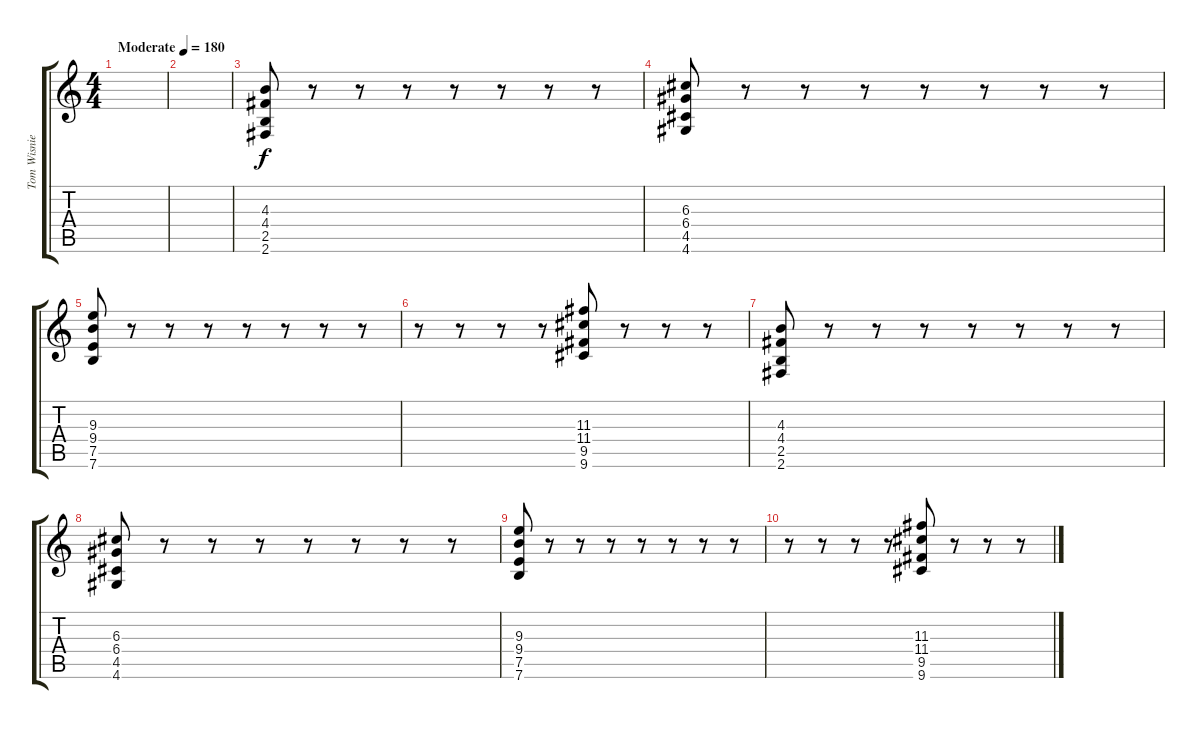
\track ("Tom Wisniewski [Rythm Guitar]" "Tom Wisnie") {instrument distortionguitar}
\staff {score tabs}
\tuning (E4 B3 G3 D3 A2 E2) {hide}
\ts (4 4)
\tempo (180 "Moderate")
\clef g2
\ks c
|
|
(4.3 4.4 2.5 2.6).8{volume 10} r.8 r.8 r.8 r.8 r.8 r.8 r.8 |
(6.3 6.4 4.5 4.6).8 r.8 r.8 r.8 r.8 r.8 r.8 r.8 |
(9.3 9.4 7.5 7.6).8 r.8 r.8 r.8 r.8 r.8 r.8 r.8 |
r.8 r.8 r.8 r.8 (11.3 11.4 9.5 9.6).8 r.8 r.8 r.8 |
(4.3 4.4 2.5 2.6).8 r.8 r.8 r.8 r.8 r.8 r.8 r.8 |
(6.3 6.4 4.5 4.6).8 r.8 r.8 r.8 r.8 r.8 r.8 r.8 |
(9.3 9.4 7.5 7.6).8 r.8 r.8 r.8 r.8 r.8 r.8 r.8 |
r.8 r.8 r.8 r.8 (11.3 11.4 9.5 9.6).8 r.8 r.8 r.8
